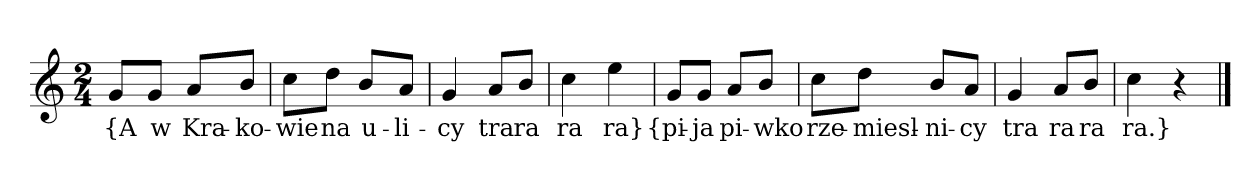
**kern	**text
*part1	*part1
*staff1	*staff1
*clefG2	*
*k[]	*
*C:	*
*M2/4	*
=	=
8g/L	{A
8g/J	w
8a/L	Kra-
8b/J	-ko-
=2	=2
8cc\L	-wie
8dd\J	na
8b/L	u-
8a/J	-li-
=3	=3
4g	-cy
8a/L	tra
8b/J	ra
=4	=4
4cc	ra
4ee	ra}
=5y	=5y
8g/L	{pi-
8g/J	-ja
8a/L	pi-
8b/J	-wko
=6	=6
8cc\L	rze-
8dd\J	-miesl-
8b/L	-ni-
8a/J	-cy
=7	=7
4g	tra
8a/L	ra
8b/J	ra
=8	=8
4cc	ra.}
4r	.
==	==
*-	*-
